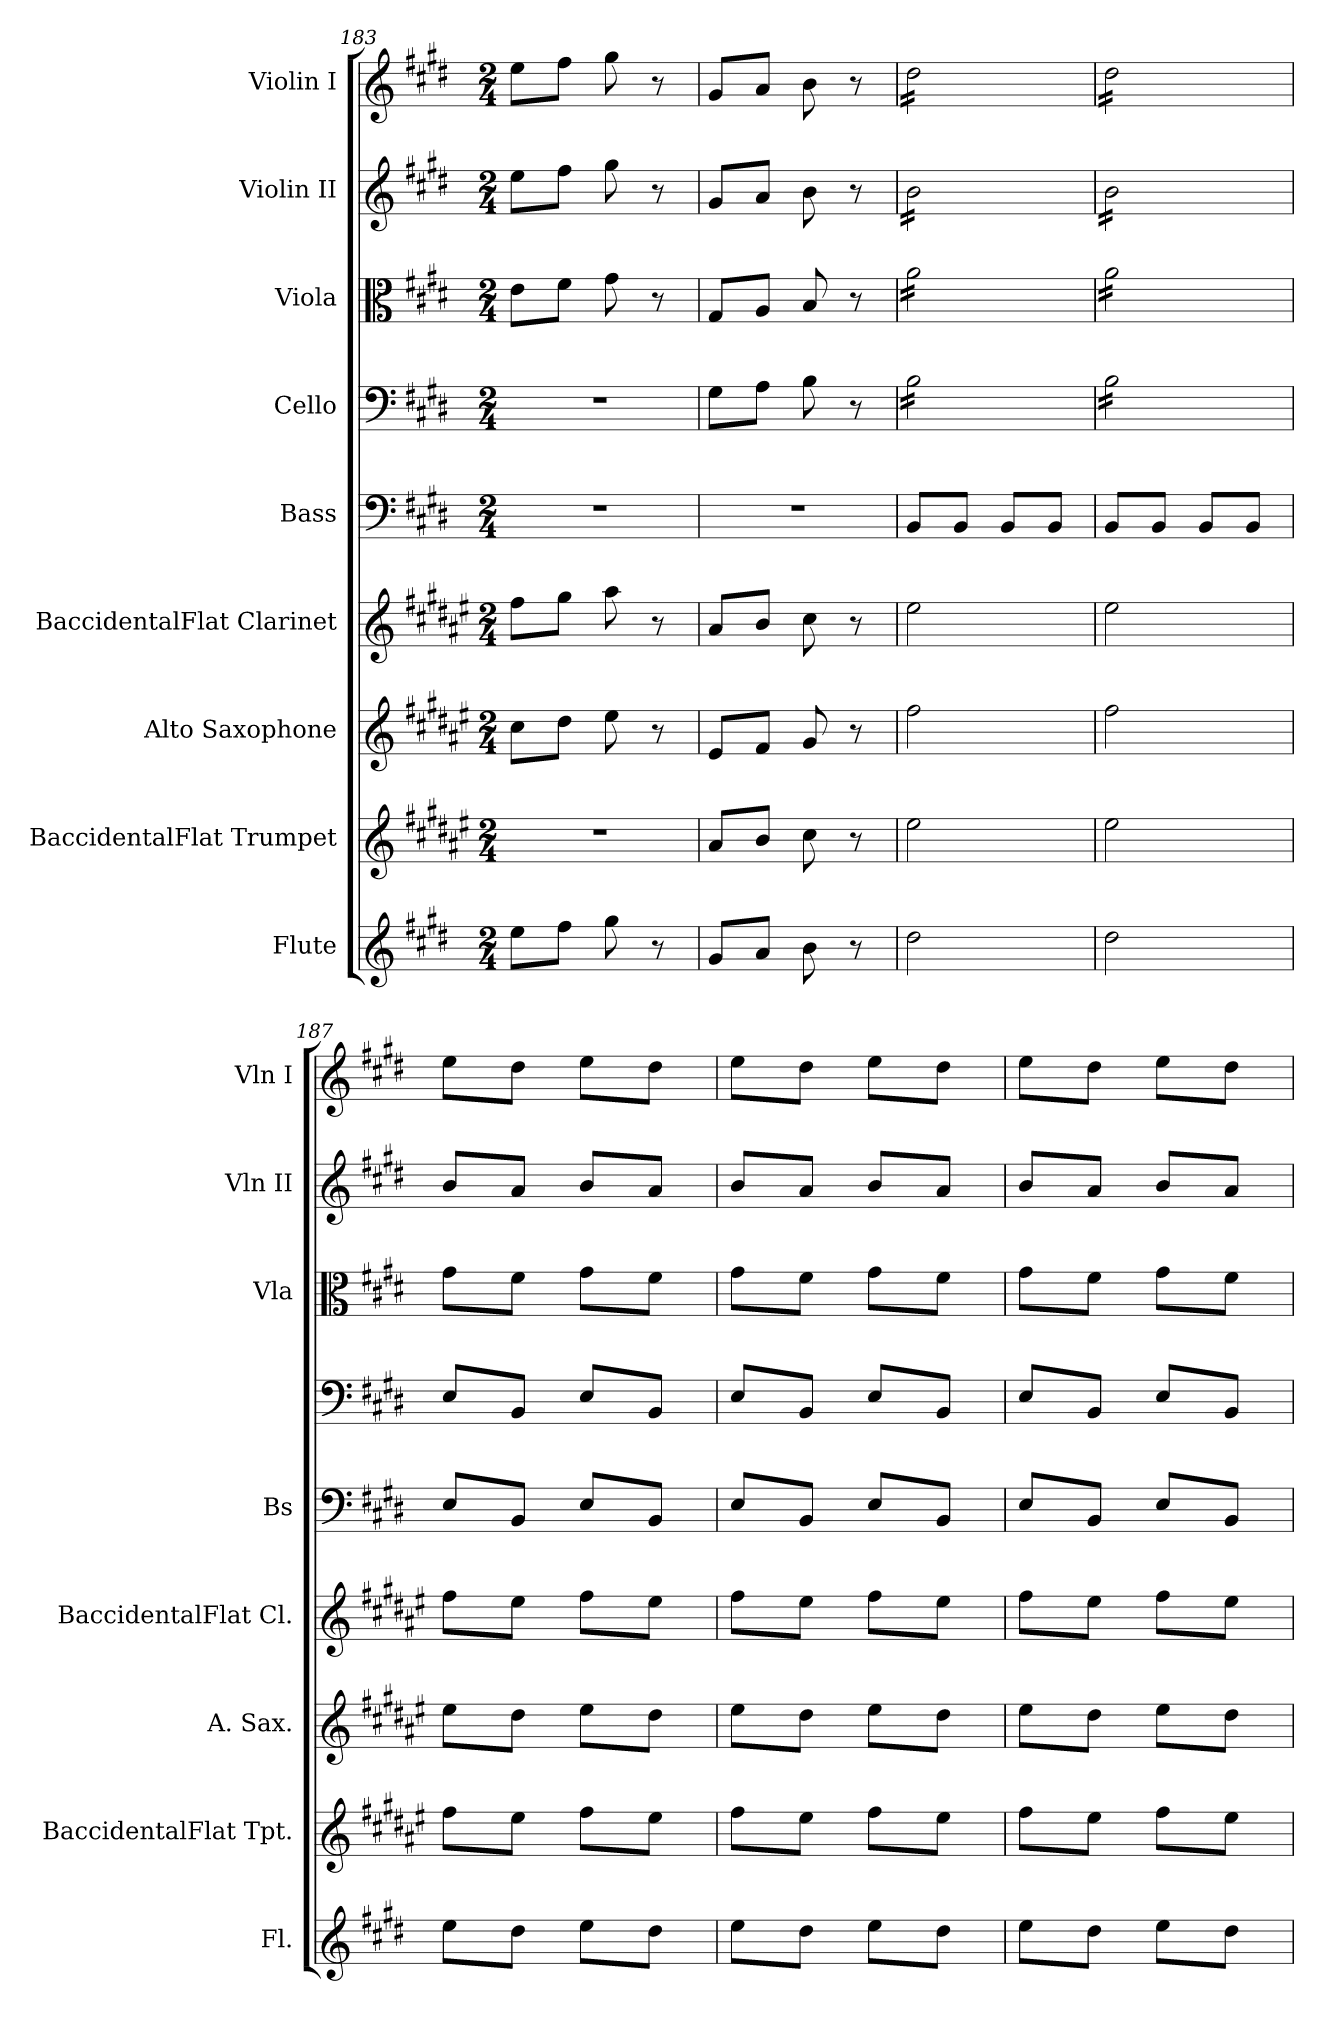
**kern	**kern	**kern	**kern	**kern	**kern	**kern	**kern	**kern
*part9	*part8	*part7	*part6	*part5	*part4	*part3	*part2	*part1
*staff9	*staff8	*staff7	*staff6	*staff5	*staff4	*staff3	*staff2	*staff1
*I"Flute	*I"BaccidentalFlat Trumpet	*I"Alto Saxophone	*I"BaccidentalFlat Clarinet	*I"Bass	*I"Cello	*I"Viola	*I"Violin II	*I"Violin I
*I'Fl.	*I'BaccidentalFlat Tpt.	*I'A. Sax.	*I'BaccidentalFlat Cl.	*I'Bs	*	*I'Vla	*I'Vln II	*I'Vln I
*clefG2	*clefG2	*clefG2	*clefG2	*clefF4	*clefF4	*clefC3	*clefG2	*clefG2
*	*ITrd1c2	*ITrd5c9	*ITrd1c2	*	*	*	*	*
*k[f#c#g#d#]	*k[f#c#g#d#]	*k[f#c#g#]	*k[f#c#g#d#]	*k[f#c#g#d#]	*k[f#c#g#d#]	*k[f#c#g#d#]	*k[f#c#g#d#]	*k[f#c#g#d#]
*M2/4	*M2/4	*M2/4	*M2/4	*M2/4	*M2/4	*M2/4	*M2/4	*M2/4
=183	=183	=183	=183	=183	=183	=183	=183	=183
8ee\L	2r	8e\L	8ee\L	2r	2r	8e\L	8ee\L	8ee\L
8ff#\J	.	8f#\J	8ff#\J	.	.	8f#\J	8ff#\J	8ff#\J
8gg#\	.	8g#\	8gg#\	.	.	8g#\	8gg#\	8gg#\
8r	.	8r	8r	.	.	8r	8r	8r
=184	=184	=184	=184	=184	=184	=184	=184	=184
8g#/L	8g#/L	8G#/L	8g#/L	2r	8G#\L	8G#/L	8g#/L	8g#/L
8a/J	8a/J	8A/J	8a/J	.	8A\J	8A/J	8a/J	8a/J
8b\	8b\	8B/	8b\	.	8B\	8B/	8b\	8b\
8r	8r	8r	8r	.	8r	8r	8r	8r
=185	=185	=185	=185	=185	=185	=185	=185	=185
*	*	*	*	*	*tremolo	*	*	*
*	*	*	*	*	*	*tremolo	*	*
*	*	*	*	*	*	*	*tremolo	*
*	*	*	*	*	*	*	*	*tremolo
2dd#\	2dd#\	2a\	2dd#\	8BB/L	16B\LL	16a\LL	16b\LL	16dd#\LL
.	.	.	.	.	16B\	16a\	16b\	16dd#\
.	.	.	.	8BB/J	16B\	16a\	16b\	16dd#\
.	.	.	.	.	16B\	16a\	16b\	16dd#\
.	.	.	.	8BB/L	16B\	16a\	16b\	16dd#\
.	.	.	.	.	16B\	16a\	16b\	16dd#\
.	.	.	.	8BB/J	16B\	16a\	16b\	16dd#\
.	.	.	.	.	16B\JJ	16a\JJ	16b\JJ	16dd#\JJ
=186	=186	=186	=186	=186	=186	=186	=186	=186
2dd#\	2dd#\	2a\	2dd#\	8BB/L	16B\LL	16a\LL	16b\LL	16dd#\LL
.	.	.	.	.	16B\	16a\	16b\	16dd#\
.	.	.	.	8BB/J	16B\	16a\	16b\	16dd#\
.	.	.	.	.	16B\	16a\	16b\	16dd#\
.	.	.	.	8BB/L	16B\	16a\	16b\	16dd#\
.	.	.	.	.	16B\	16a\	16b\	16dd#\
.	.	.	.	8BB/J	16B\	16a\	16b\	16dd#\
.	.	.	.	.	16B\JJ	16a\JJ	16b\JJ	16dd#\JJ
*	*	*	*	*	*	*	*	*Xtremolo
*	*	*	*	*	*	*	*Xtremolo	*
*	*	*	*	*	*	*Xtremolo	*	*
*	*	*	*	*	*Xtremolo	*	*	*
=187	=187	=187	=187	=187	=187	=187	=187	=187
8ee\L	8ee\L	8g#\L	8ee\L	8E/L	8E/L	8g#\L	8b/L	8ee\L
8dd#\J	8dd#\J	8f#\J	8dd#\J	8BB/J	8BB/J	8f#\J	8a/J	8dd#\J
8ee\L	8ee\L	8g#\L	8ee\L	8E/L	8E/L	8g#\L	8b/L	8ee\L
8dd#\J	8dd#\J	8f#\J	8dd#\J	8BB/J	8BB/J	8f#\J	8a/J	8dd#\J
=188	=188	=188	=188	=188	=188	=188	=188	=188
8ee\L	8ee\L	8g#\L	8ee\L	8E/L	8E/L	8g#\L	8b/L	8ee\L
8dd#\J	8dd#\J	8f#\J	8dd#\J	8BB/J	8BB/J	8f#\J	8a/J	8dd#\J
8ee\L	8ee\L	8g#\L	8ee\L	8E/L	8E/L	8g#\L	8b/L	8ee\L
8dd#\J	8dd#\J	8f#\J	8dd#\J	8BB/J	8BB/J	8f#\J	8a/J	8dd#\J
=189	=189	=189	=189	=189	=189	=189	=189	=189
8ee\L	8ee\L	8g#\L	8ee\L	8E/L	8E/L	8g#\L	8b/L	8ee\L
8dd#\J	8dd#\J	8f#\J	8dd#\J	8BB/J	8BB/J	8f#\J	8a/J	8dd#\J
8ee\L	8ee\L	8g#\L	8ee\L	8E/L	8E/L	8g#\L	8b/L	8ee\L
8dd#\J	8dd#\J	8f#\J	8dd#\J	8BB/J	8BB/J	8f#\J	8a/J	8dd#\J
=	=	=	=	=	=	=	=	=
*-	*-	*-	*-	*-	*-	*-	*-	*-
